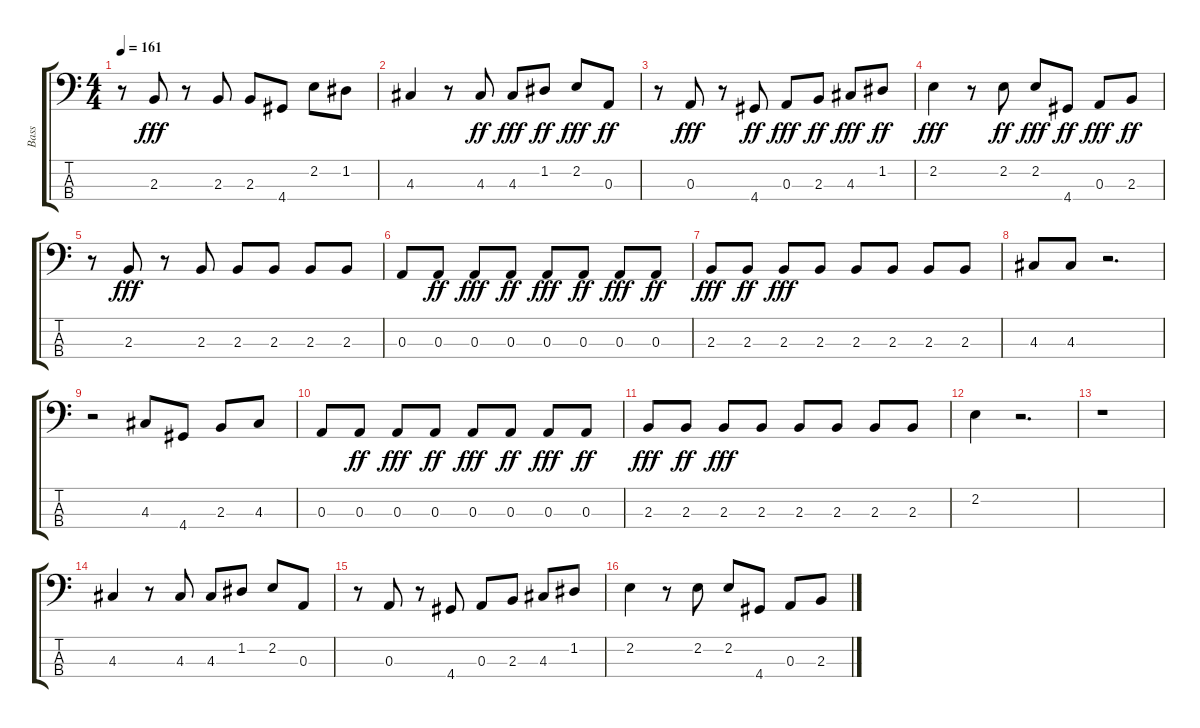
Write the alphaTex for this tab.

\track ("Bass" "Bass") {instrument electricbasspick}
\staff {score tabs}
\tuning (G2 D2 A1 E1) {hide}
\ts (4 4)
\tempo 161
\clef f4
\ks c
r.8{dy ff} 2.3.8{dy fff} r.8 2.3.8 2.3.8 4.4.8 2.2.8 1.2.8 |
4.3.4 r.8 4.3.8{dy ff} 4.3.8{dy fff} 1.2.8{dy ff} 2.2.8{dy fff} 0.3.8{dy ff} |
r.8 0.3.8{dy fff} r.8 4.4.8{dy ff} 0.3.8{dy fff} 2.3.8{dy ff} 4.3.8{dy fff} 1.2.8{dy ff} |
2.2.4{dy fff} r.8 2.2.8{dy ff} 2.2.8{dy fff} 4.4.8{dy ff} 0.3.8{dy fff} 2.3.8{dy ff} |
r.8 2.3.8{dy fff} r.8 2.3.8 2.3.8 2.3.8 2.3.8 2.3.8 |
0.3.8 0.3.8{dy ff} 0.3.8{dy fff} 0.3.8{dy ff} 0.3.8{dy fff} 0.3.8{dy ff} 0.3.8{dy fff} 0.3.8{dy ff} |
2.3.8{dy fff} 2.3.8{dy ff} 2.3.8{dy fff} 2.3.8 2.3.8 2.3.8 2.3.8 2.3.8 |
4.3.8 4.3.8 r.2{d} |
r.2 4.3.8 4.4.8 2.3.8 4.3.8 |
0.3.8 0.3.8{dy ff} 0.3.8{dy fff} 0.3.8{dy ff} 0.3.8{dy fff} 0.3.8{dy ff} 0.3.8{dy fff} 0.3.8{dy ff} |
2.3.8{dy fff} 2.3.8{dy ff} 2.3.8{dy fff} 2.3.8 2.3.8 2.3.8 2.3.8 2.3.8 |
2.2.4 r.2{d} |
r.1 |
4.3.4 r.8 4.3.8 4.3.8 1.2.8 2.2.8 0.3.8 |
r.8 0.3.8 r.8 4.4.8 0.3.8 2.3.8 4.3.8 1.2.8 |
2.2.4 r.8 2.2.8 2.2.8 4.4.8 0.3.8 2.3.8
